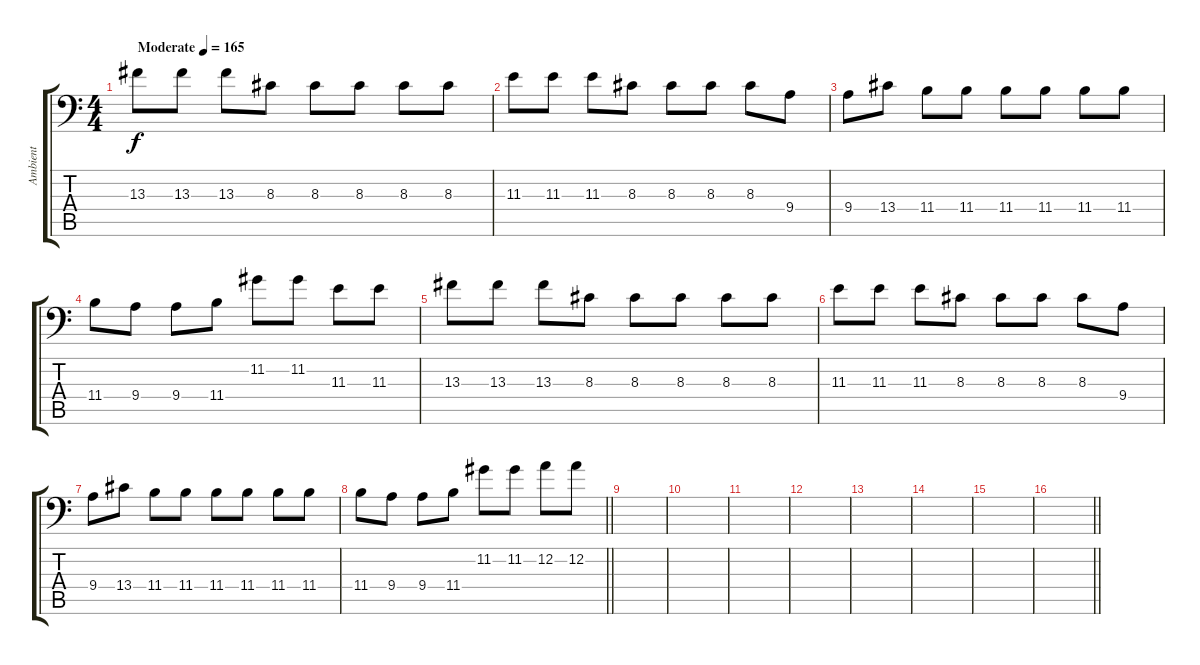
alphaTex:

\track ("Ambient" "Ambient") {instrument lead5charang}
\staff {score tabs}
\tuning (D4 A3 F3 C3 G2 A1) {hide}
\ts (4 4)
\section ("" "")
\tempo (165 "Moderate")
\clef f4
\ks c
13.3.8{dy f instrument lead5charang} 13.3.8 13.3.8 8.3.8 8.3.8 8.3.8 8.3.8 8.3.8 |
11.3.8 11.3.8 11.3.8 8.3.8 8.3.8 8.3.8 8.3.8 9.4.8 |
9.4.8 13.4.8 11.4.8 11.4.8 11.4.8 11.4.8 11.4.8 11.4.8 |
11.4.8 9.4.8 9.4.8 11.4.8 11.2.8 11.2.8 11.3.8 11.3.8 |
13.3.8 13.3.8 13.3.8 8.3.8 8.3.8 8.3.8 8.3.8 8.3.8 |
11.3.8 11.3.8 11.3.8 8.3.8 8.3.8 8.3.8 8.3.8 9.4.8 |
9.4.8 13.4.8 11.4.8 11.4.8 11.4.8 11.4.8 11.4.8 11.4.8 |
\barLineRight lightlight
11.4.8 9.4.8 9.4.8 11.4.8 11.2.8 11.2.8 12.2.8 12.2.8 |
\section ("" "")
|
|
|
|
|
|
|
\barLineRight lightlight
